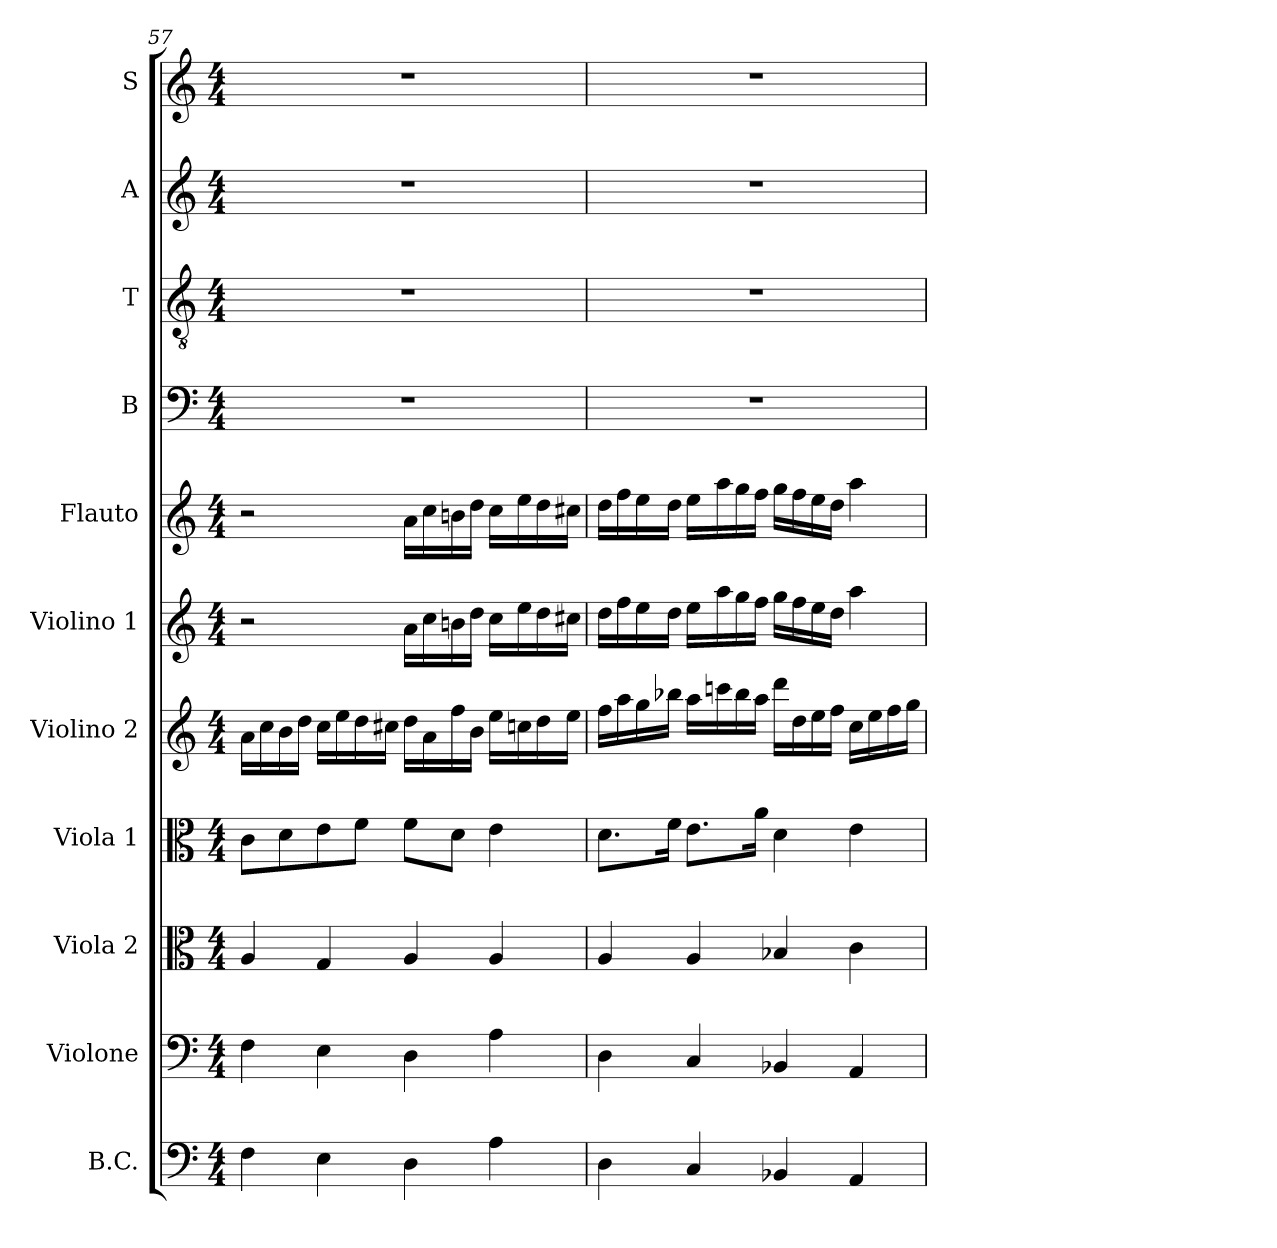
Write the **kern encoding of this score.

**kern	**kern	**kern	**kern	**kern	**kern	**kern	**kern	**kern	**kern	**kern
*part11	*part10	*part9	*part8	*part7	*part6	*part5	*part4	*part3	*part2	*part1
*staff11	*staff10	*staff9	*staff8	*staff7	*staff6	*staff5	*staff4	*staff3	*staff2	*staff1
*I"B.C.	*I"Violone	*I"Viola 2	*I"Viola 1	*I"Violino 2	*I"Violino 1	*I"Flauto	*I"B	*I"T	*I"A	*I"S
*I'B.C.	*I'Vne.	*I'Va2	*I'Va1	*I'Vn2	*I'Vn1	*I'Fl.	*I'B	*I'T	*I'A	*I'S
*clefF4	*clefF4	*clefC3	*clefC3	*clefG2	*clefG2	*clefG2	*clefF4	*clefGv2	*clefG2	*clefG2
*	*	*	*	*	*	*	*	*ITrd7c12	*	*
*k[]	*k[]	*k[]	*k[]	*k[]	*k[]	*k[]	*k[]	*k[]	*k[]	*k[]
*C:	*C:	*C:	*C:	*C:	*C:	*C:	*C:	*C:	*C:	*C:
*M4/4	*M4/4	*M4/4	*M4/4	*M4/4	*M4/4	*M4/4	*M4/4	*M4/4	*M4/4	*M4/4
=57	=57	=57	=57	=57	=57	=57	=57	=57	=57	=57
4Fi\	4Fi\	4Ai/	8ci\L	16ai\LL	2r	2r	1r	1r	1r	1r
.	.	.	.	16cci\	.	.	.	.	.	.
.	.	.	8di\	16bi\	.	.	.	.	.	.
.	.	.	.	16ddi\JJ	.	.	.	.	.	.
4Ei\	4Ei\	4Gi/	8ei\	16cci\LL	.	.	.	.	.	.
.	.	.	.	16eei\	.	.	.	.	.	.
.	.	.	8fi\J	16ddi\	.	.	.	.	.	.
.	.	.	.	16cc#Xi\JJ	.	.	.	.	.	.
4Di\	4Di\	4Ai/	8fi\L	16ddi\LL	16ai\LL	16ai\LL	.	.	.	.
.	.	.	.	16ai\	16cci\	16cci\	.	.	.	.
.	.	.	8di\J	16ffi\	16bni\	16bni\	.	.	.	.
.	.	.	.	16bi\JJ	16ddi\JJ	16ddi\JJ	.	.	.	.
4Ai\	4Ai\	4Ai/	4ei\	16eei\LL	16cci\LL	16cci\LL	.	.	.	.
.	.	.	.	16ccni\	16eei\	16eei\	.	.	.	.
.	.	.	.	16ddi\	16ddi\	16ddi\	.	.	.	.
.	.	.	.	16eei\JJ	16cc#Xi\JJ	16cc#Xi\JJ	.	.	.	.
!!LO:PB:g=z
=58	=58	=58	=58	=58	=58	=58	=58	=58	=58	=58
4Di\	4Di\	4Ai/	8.di\L	16ffi\LL	16ddi\LL	16ddi\LL	1r	1r	1r	1r
.	.	.	.	16aai\	16ffi\	16ffi\	.	.	.	.
.	.	.	.	16ggi\	16eei\	16eei\	.	.	.	.
.	.	.	16fi\Jk	16bb-Xi\JJ	16ddi\JJ	16ddi\JJ	.	.	.	.
4Ci/	4Ci/	4Ai/	8.ei\L	16aai\LL	16eei\LL	16eei\LL	.	.	.	.
.	.	.	.	16cccni\	16aai\	16aai\	.	.	.	.
.	.	.	.	16bb-i\	16ggi\	16ggi\	.	.	.	.
.	.	.	16ai\Jk	16aai\JJ	16ffi\JJ	16ffi\JJ	.	.	.	.
4BB-Xi/	4BB-Xi/	4B-Xi/	4di\	16dddi\LL	16ggi\LL	16ggi\LL	.	.	.	.
.	.	.	.	16ddi\	16ffi\	16ffi\	.	.	.	.
.	.	.	.	16eei\	16eei\	16eei\	.	.	.	.
.	.	.	.	16ffi\JJ	16ddi\JJ	16ddi\JJ	.	.	.	.
4AAi/	4AAi/	4ci\	4ei\	16cci\LL	4aai\	4aai\	.	.	.	.
.	.	.	.	16eei\	.	.	.	.	.	.
.	.	.	.	16ffi\	.	.	.	.	.	.
.	.	.	.	16ggi\JJ	.	.	.	.	.	.
=	=	=	=	=	=	=	=	=	=	=
*-	*-	*-	*-	*-	*-	*-	*-	*-	*-	*-
